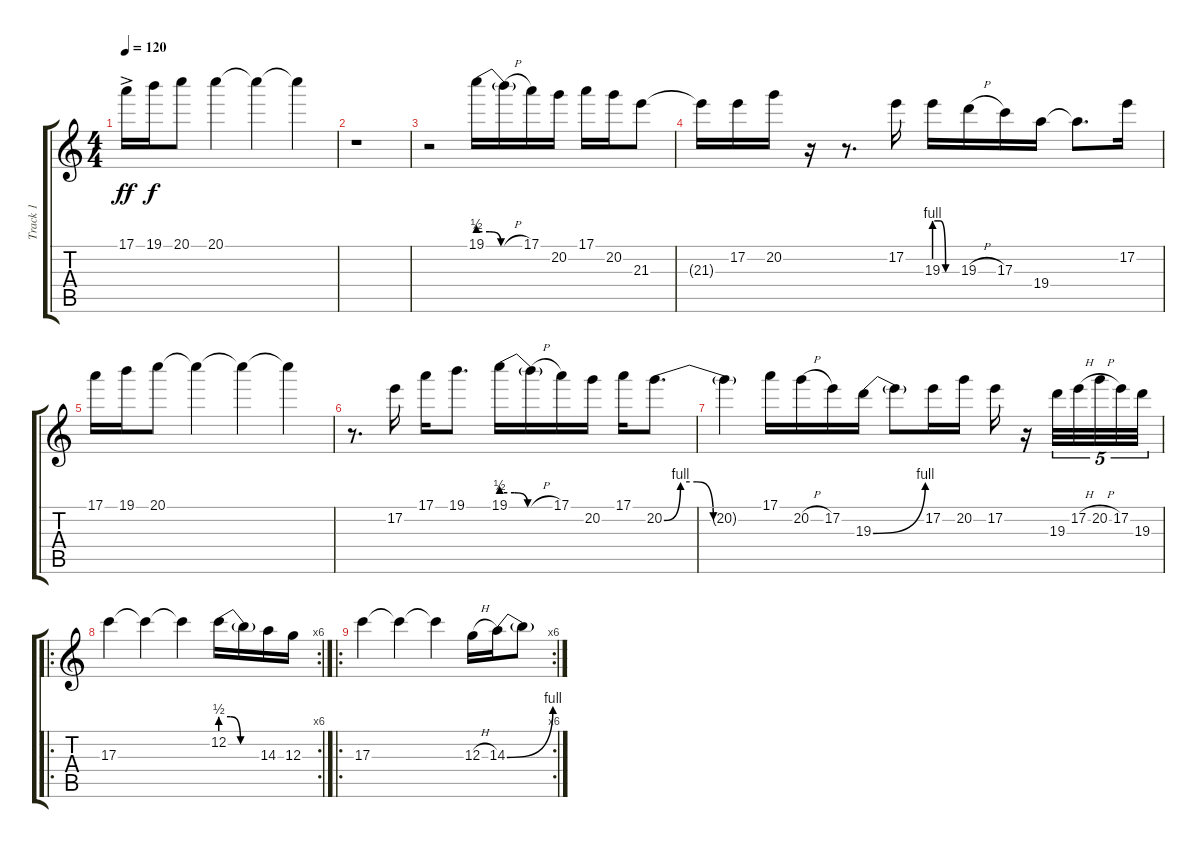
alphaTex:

\track ("Track 1" "Track 1") {instrument overdrivenguitar}
\staff {score tabs}
\tuning (E4 B3 G3 D3 A2 E2) {hide}
\ts (4 4)
\tempo 120
\clef g2
\ks c
17.1{ac}.16{dy ff} 19.1.16{dy f} 20.1.8 20.1.4 20.1{t}.4 20.1{t}.4 |
r.1 |
r.2 19.1{be (custom 0 2 15 2 30 0 60 0)}.16 19.1{h t}.16 17.1.16 20.2.16 17.1.16 20.2.16 21.3.8 |
21.3{t}.16 17.2.16 20.2.16 r.16 r.8{d} 17.2.16 19.3{be (custom 0 4 15 4 30 0 60 0)}.16 19.3{h}.16 17.3.16 19.4.16 19.4{t}.8{d} 17.2.16 |
17.1.16 19.1.16 20.1.8 20.1{t}.4 20.1{t}.4 20.1{t}.4 |
r.8{d} 17.2.16 17.1.16 19.1.8{d} 19.1{be (custom 0 2 15 2 30 0 60 0)}.16 19.1{h t}.16 17.1.16 20.2.16 17.1.16 20.2{be (custom 0 0 10 4 20 4 30 0 60 0)}.8{d} |
20.2{t}.4 17.1.16 20.2{h}.16 17.2.16 19.3{be (bend 0 0 60 4)}.16 19.3{t}.8 17.2.16 20.2.16 17.2.16 r.16 19.3.32{tu (5 4)} 17.2{h}.32{tu (5 4)} 20.2{h}.32{tu (5 4)} 17.2.32{tu (5 4)} 19.3.32{tu (5 4)} |
\ro
\rc 6
17.3.4 17.3{t}.4 17.3{t}.4 12.2{be (custom 0 2 15 2 30 0 60 0)}.16 12.2{t}.16 14.3.16 12.3.16 |
\ro
\rc 6
17.3.4 17.3{t}.4 17.3{t}.4 12.3{h}.16 14.3{be (bend 0 0 60 4)}.16 14.3{t}.8
